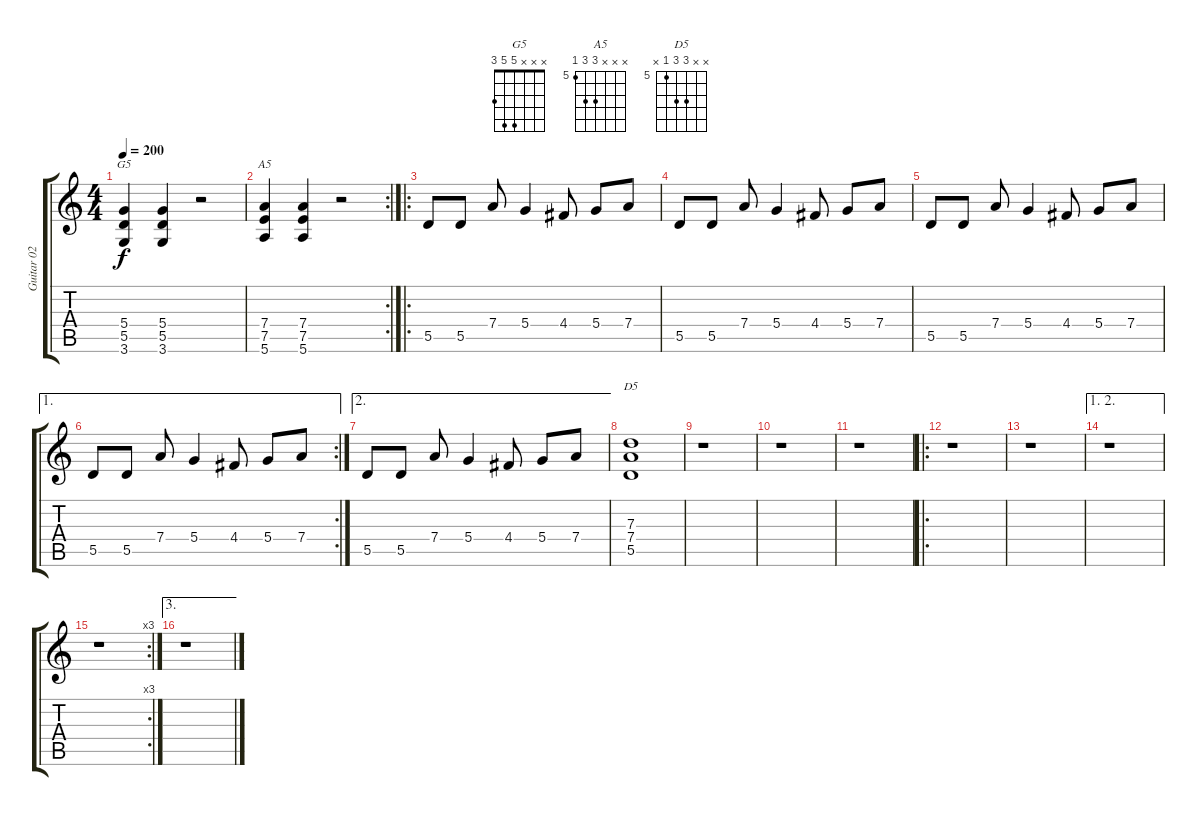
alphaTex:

\track ("Guitar 02 " "Guitar 02 ") {instrument distortionguitar}
\staff {score tabs}
\tuning (E4 B3 G3 D3 A2 E2) {hide}
\chord ("G5" x x x 5 5 3)
\chord ("A5" x x x 7 7 5) {firstfret 5}
\chord ("D5" x x 7 7 5 x) {firstfret 5}
\ts (4 4)
\tempo 200
\clef g2
\ks c
(5.4 5.5 3.6).4{ch "G5" dy f} (5.4 5.5 3.6).4 r.2 |
\rc 2
(7.4 7.5 5.6).4{ch "A5"} (7.4 7.5 5.6).4 r.2 |
\ro
5.5.8 5.5.8 7.4.8 5.4.4 4.4.8 5.4.8 7.4.8 |
5.5.8 5.5.8 7.4.8 5.4.4 4.4.8 5.4.8 7.4.8 |
5.5.8 5.5.8 7.4.8 5.4.4 4.4.8 5.4.8 7.4.8 |
\ae 1
\rc 2
5.5.8 5.5.8 7.4.8 5.4.4 4.4.8 5.4.8 7.4.8 |
\ae 2
5.5.8 5.5.8 7.4.8 5.4.4 4.4.8 5.4.8 7.4.8 |
(7.3 7.4 5.5).1{ch "D5"} |
r.1 |
r.1 |
r.1 |
\ro
r.1 |
r.1 |
\ae (1 2)
r.1 |
\rc 3
r.1 |
\ae 3
r.1
